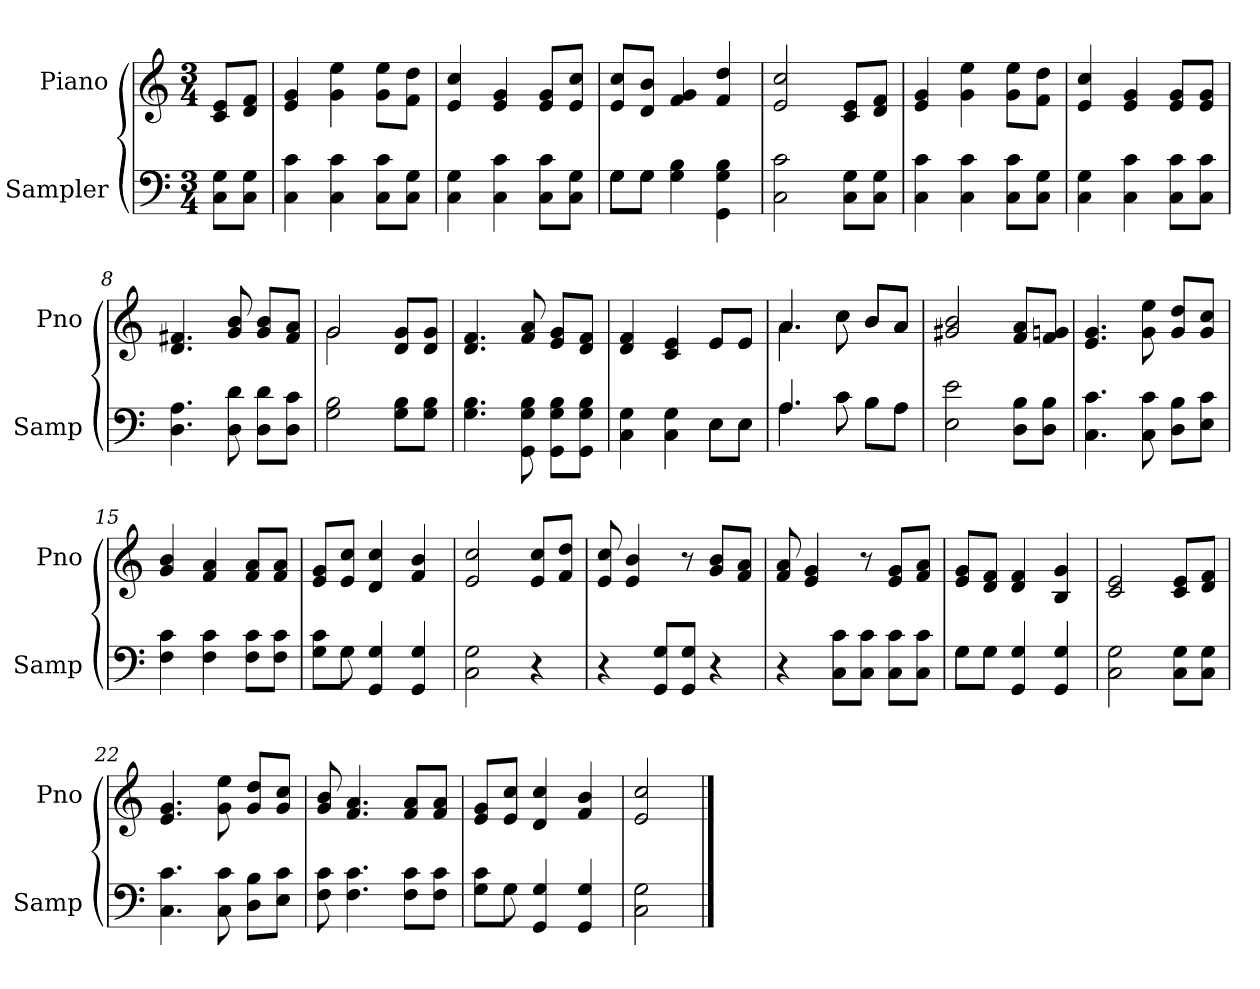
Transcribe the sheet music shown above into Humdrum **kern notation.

**kern	**kern
*part2	*part1
*staff2	*staff1
*I"Sampler	*I"Piano
*I'Samp	*I'Pno
*clefF4	*clefG2
*M3/4	*M3/4
=1	=1
8C\ 8G\L	8c/ 8e/L
8C\ 8G\J	8d/ 8f/J
=2	=2
4C 4c	4e 4g
4C 4c	4g 4ee
8C\ 8c\L	8g\ 8ee\L
8C\ 8G\J	8f\ 8dd\J
=3	=3
4C 4G	4e 4cc
4C 4c	4e 4g
8C\ 8c\L	8e/ 8g/L
8C\ 8G\J	8e/ 8cc/J
=4	=4
*^	*
8G\L	8G\L	8e/ 8cc/L
8G\J	8G\J	8d/ 8b/J
4G 4B	2ryy	4f 4g
4GG 4G 4B	.	4f 4dd
*v	*v	*
=5	=5
2C 2c	2e 2cc
8C\ 8G\L	8c/ 8e/L
8C\ 8G\J	8d/ 8f/J
=6	=6
4C 4c	4e 4g
4C 4c	4g 4ee
8C\ 8c\L	8g\ 8ee\L
8C\ 8G\J	8f\ 8dd\J
=7	=7
4C 4G	4e 4cc
4C 4c	4e 4g
8C\ 8c\L	8e/ 8g/L
8C\ 8c\J	8e/ 8g/J
=8	=8
4.D 4.A	4.d 4.f#X
8D 8d	8g 8b
8D\ 8d\L	8g/ 8b/L
8D\ 8c\J	8f#/ 8a/J
=9	=9
*	*^
2G 2B	2g/	2g
8G\ 8B\L	8d/ 8g/L	4ryy
8G\ 8B\J	8d/ 8g/J	.
*	*v	*v
=10	=10
4.G 4.B	4.d 4.f
8GG 8G 8B	8f 8a
8GG\ 8G\ 8B\L	8e/ 8g/L
8GG\ 8G\ 8B\J	8d/ 8f/J
=11	=11
*^	*^
4C 4G	2ryy	4d 4f	2ryy
4C 4G	.	4c 4e	.
8E\L	8E\L	8e/L	8e/L
8E\J	8E\J	8e/J	8e/J
=12	=12	=12	=12
4.A/	4.A	4.a/	4.a
8c\	8c	8cc\	8cc
8B\L	8B\L	8b/L	8b/L
8A\J	8A\J	8a/J	8a/J
*v	*v	*	*
*	*v	*v
=13	=13
2E 2e	2g#X 2b
8D\ 8B\L	8f/ 8a/L
8D\ 8B\J	8f/ 8gn/J
=14	=14
4.C 4.c	4.e 4.g
8C 8c	8g 8ee
8D\ 8B\L	8g/ 8dd/L
8E\ 8c\J	8g/ 8cc/J
=15	=15
4F 4c	4g 4b
4F 4c	4f 4a
8F\ 8c\L	8f/ 8a/L
8F\ 8c\J	8f/ 8a/J
=16	=16
*^	*
8G\ 8c\L	8ryy	8e/ 8g/L
8G\J	8G	8e/ 8cc/J
4GG 4G	2ryy	4d 4cc
4GG 4G	.	4f 4b
*v	*v	*
=17	=17
2C 2G	2e 2cc
4r	8e/ 8cc/L
.	8f/ 8dd/J
=18	=18
4r	8e 8cc
.	4e 4b
8GG/ 8G/L	.
8GG/ 8G/J	8r
4r	8g/ 8b/L
.	8f/ 8a/J
=19	=19
4r	8f 8a
.	4e 4g
8C\ 8c\L	.
8C\ 8c\J	8r
8C\ 8c\L	8e/ 8g/L
8C\ 8c\J	8f/ 8a/J
=20	=20
*^	*
8G\L	8G\L	8e/ 8g/L
8G\J	8G\J	8d/ 8f/J
4GG 4G	2ryy	4d 4f
4GG 4G	.	4B 4g
*v	*v	*
=21	=21
2C 2G	2c 2e
8C\ 8G\L	8c/ 8e/L
8C\ 8G\J	8d/ 8f/J
=22	=22
4.C 4.c	4.e 4.g
8C 8c	8g 8ee
8D\ 8B\L	8g/ 8dd/L
8E\ 8c\J	8g/ 8cc/J
=23	=23
8F 8c	8g 8b
4.F 4.c	4.f 4.a
8F\ 8c\L	8f/ 8a/L
8F\ 8c\J	8f/ 8a/J
=24	=24
*^	*
8G\ 8c\L	8ryy	8e/ 8g/L
8G\J	8G	8e/ 8cc/J
4GG 4G	2ryy	4d 4cc
4GG 4G	.	4f 4b
*v	*v	*
=25	=25
2C 2G	2e 2cc
==	==
*-	*-
